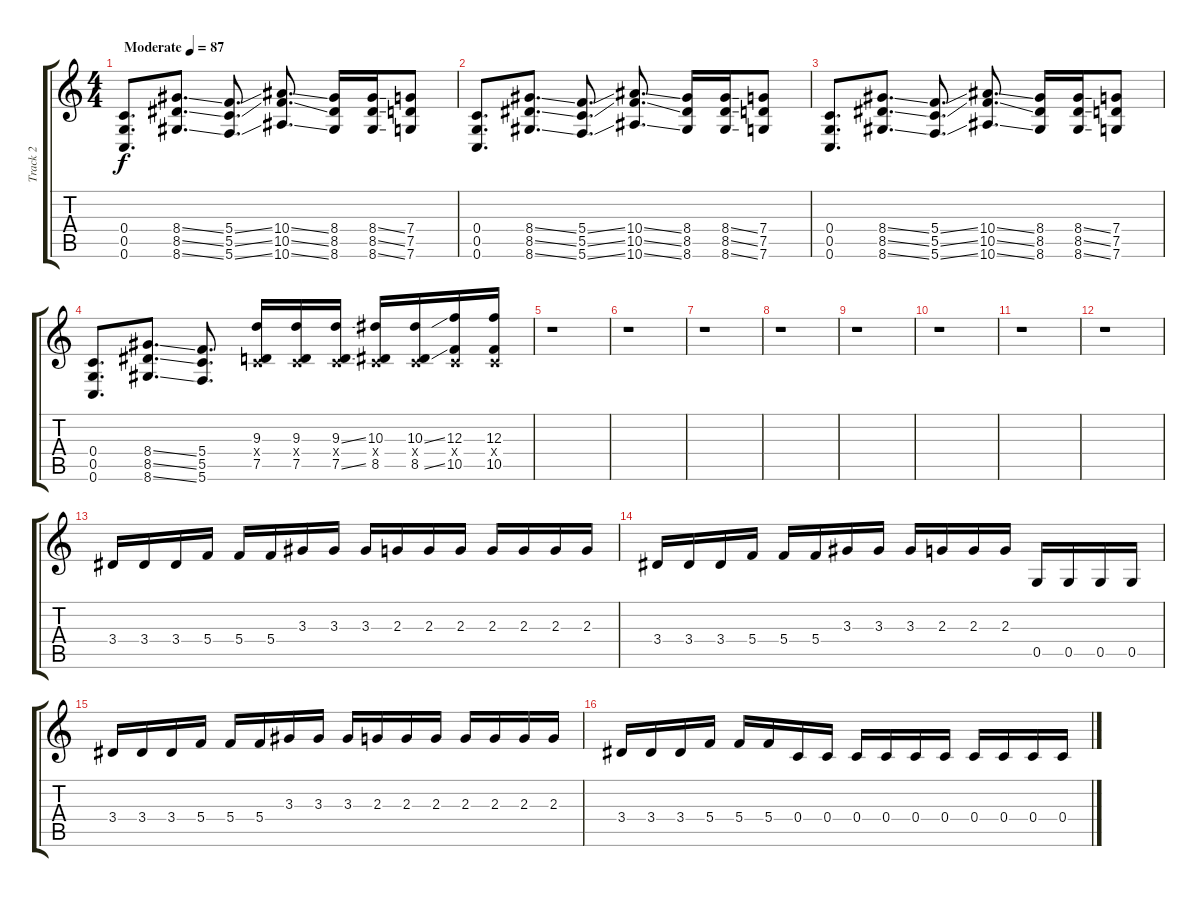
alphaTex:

\track ("Track 2" "Track 2") {instrument distortionguitar}
\staff {score tabs}
\tuning (D4 A3 F3 C3 G2 C2) {hide}
\ts (4 4)
\tempo (87 "Moderate")
\clef g2
\ks c
(0.4 0.5 0.6).8{d dy f instrument distortionguitar} (8.4{ss} 8.5{ss} 8.6{ss}).8{d} (5.4{ss} 5.5{ss} 5.6{ss}).8{d} (10.4{ss} 10.5{ss} 10.6{ss}).8{d} (8.4 8.5 8.6).16 (8.4{ss} 8.5{ss} 8.6{ss}).16 (7.4 7.5 7.6).8 |
(0.4 0.5 0.6).8{d} (8.4{ss} 8.5{ss} 8.6{ss}).8{d} (5.4{ss} 5.5{ss} 5.6{ss}).8{d} (10.4{ss} 10.5{ss} 10.6{ss}).8{d} (8.4 8.5 8.6).16 (8.4{ss} 8.5{ss} 8.6{ss}).16 (7.4 7.5 7.6).8 |
(0.4 0.5 0.6).8{d} (8.4{ss} 8.5{ss} 8.6{ss}).8{d} (5.4{ss} 5.5{ss} 5.6{ss}).8{d} (10.4{ss} 10.5{ss} 10.6{ss}).8{d} (8.4 8.5 8.6).16 (8.4{ss} 8.5{ss} 8.6{ss}).16 (7.4 7.5 7.6).8 |
(0.4 0.5 0.6).8{d} (8.4{ss} 8.5{ss} 8.6{ss}).8{d} (5.4 5.5 5.6).8{d} (9.3 0.4{x} 7.5).16 (9.3 0.4{x} 7.5).16 (9.3{ss} 0.4{x} 7.5{ss}).16 (10.3 0.4{x} 8.5).16 (10.3{ss} 0.4{x} 8.5{ss}).16 (12.3 0.4{x} 10.5).16 (12.3 0.4{x} 10.5).16 |
r.1 |
r.1 |
r.1 |
r.1 |
r.1 |
r.1 |
r.1 |
r.1 |
3.4.16{instrument electricguitarclean} 3.4.16 3.4.16 5.4.16 5.4.16 5.4.16 3.3.16 3.3.16 3.3.16 2.3.16 2.3.16 2.3.16 2.3.16 2.3.16 2.3.16 2.3.16 |
3.4.16 3.4.16 3.4.16 5.4.16 5.4.16 5.4.16 3.3.16 3.3.16 3.3.16 2.3.16 2.3.16 2.3.16 0.5.16 0.5.16 0.5.16 0.5.16 |
3.4.16 3.4.16 3.4.16 5.4.16 5.4.16 5.4.16 3.3.16 3.3.16 3.3.16 2.3.16 2.3.16 2.3.16 2.3.16 2.3.16 2.3.16 2.3.16 |
3.4.16 3.4.16 3.4.16 5.4.16 5.4.16 5.4.16 0.4.16 0.4.16 0.4.16 0.4.16 0.4.16 0.4.16 0.4.16 0.4.16 0.4.16 0.4.16
